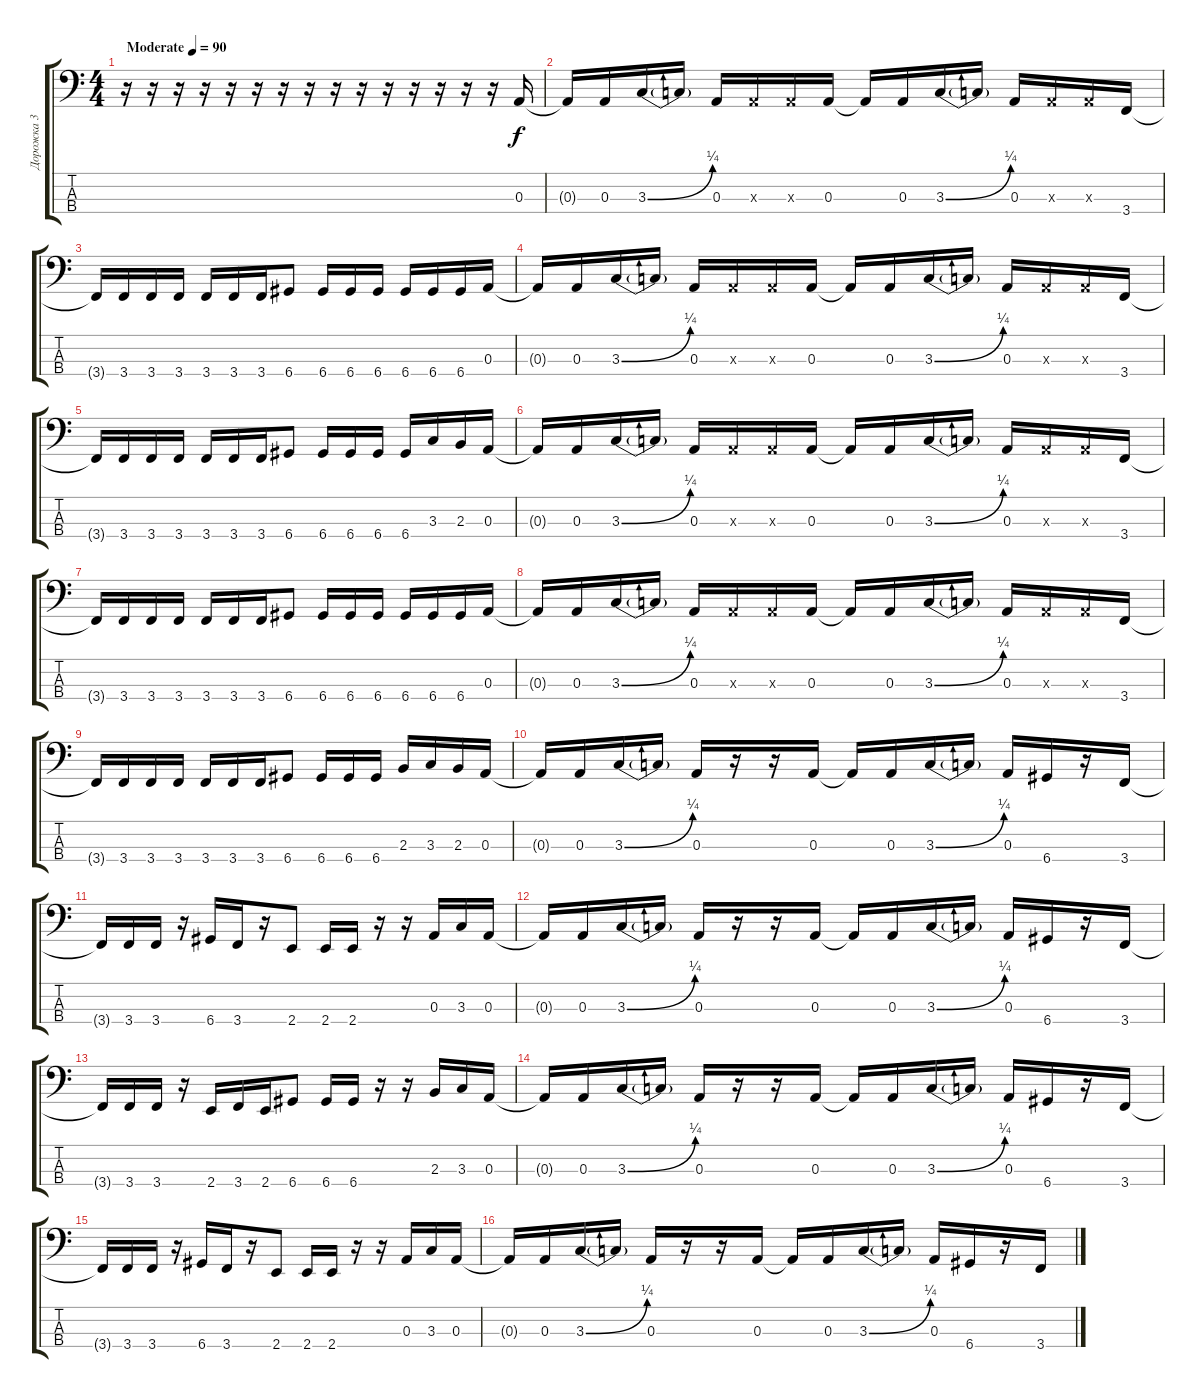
\track ("Дорожка 3" "Дорожка 3") {instrument electricbassfinger}
\staff {score tabs}
\tuning (G2 D2 A1 D1) {hide}
\ts (4 4)
\tempo (90 "Moderate")
\clef f4
\ks c
r.16{dy f instrument electricbassfinger} r.16 r.16 r.16 r.16 r.16 r.16 r.16 r.16 r.16 r.16 r.16 r.16 r.16 r.16 0.3.16 |
0.3{t}.16 0.3.16 3.3{be (bend 0 0 60 1)}.16 3.3{t}.16 0.3.16 0.3{x}.16 0.3{x}.16 0.3.16 0.3{t}.16 0.3.16 3.3{be (bend 0 0 60 1)}.16 3.3{t}.16 0.3.16 0.3{x}.16 0.3{x}.16 3.4.16 |
3.4{t}.16 3.4.16 3.4.16 3.4.16 3.4.16 3.4.16 3.4.16 6.4.8 6.4.16 6.4.16 6.4.16 6.4.16 6.4.16 6.4.16 0.3.16 |
0.3{t}.16 0.3.16 3.3{be (bend 0 0 60 1)}.16 3.3{t}.16 0.3.16 0.3{x}.16 0.3{x}.16 0.3.16 0.3{t}.16 0.3.16 3.3{be (bend 0 0 60 1)}.16 3.3{t}.16 0.3.16 0.3{x}.16 0.3{x}.16 3.4.16 |
3.4{t}.16 3.4.16 3.4.16 3.4.16 3.4.16 3.4.16 3.4.16 6.4.8 6.4.16 6.4.16 6.4.16 6.4.16 3.3.16 2.3.16 0.3.16 |
0.3{t}.16 0.3.16 3.3{be (bend 0 0 60 1)}.16 3.3{t}.16 0.3.16 0.3{x}.16 0.3{x}.16 0.3.16 0.3{t}.16 0.3.16 3.3{be (bend 0 0 60 1)}.16 3.3{t}.16 0.3.16 0.3{x}.16 0.3{x}.16 3.4.16 |
3.4{t}.16 3.4.16 3.4.16 3.4.16 3.4.16 3.4.16 3.4.16 6.4.8 6.4.16 6.4.16 6.4.16 6.4.16 6.4.16 6.4.16 0.3.16 |
0.3{t}.16 0.3.16 3.3{be (bend 0 0 60 1)}.16 3.3{t}.16 0.3.16 0.3{x}.16 0.3{x}.16 0.3.16 0.3{t}.16 0.3.16 3.3{be (bend 0 0 60 1)}.16 3.3{t}.16 0.3.16 0.3{x}.16 0.3{x}.16 3.4.16 |
3.4{t}.16 3.4.16 3.4.16 3.4.16 3.4.16 3.4.16 3.4.16 6.4.8 6.4.16 6.4.16 6.4.16 2.3.16 3.3.16 2.3.16 0.3.16 |
0.3{t}.16 0.3.16 3.3{be (bend 0 0 60 1)}.16 3.3{t}.16 0.3.16 r.16 r.16 0.3.16 0.3{t}.16 0.3.16 3.3{be (bend 0 0 60 1)}.16 3.3{t}.16 0.3.16 6.4.16 r.16 3.4.16 |
3.4{t}.16 3.4.16 3.4.16 r.16 6.4.16 3.4.16 r.16 2.4.8 2.4.16 2.4.16 r.16 r.16 0.3.16 3.3.16 0.3.16 |
0.3{t}.16 0.3.16 3.3{be (bend 0 0 60 1)}.16 3.3{t}.16 0.3.16 r.16 r.16 0.3.16 0.3{t}.16 0.3.16 3.3{be (bend 0 0 60 1)}.16 3.3{t}.16 0.3.16 6.4.16 r.16 3.4.16 |
3.4{t}.16 3.4.16 3.4.16 r.16 2.4.16 3.4.16 2.4.16 6.4.8 6.4.16 6.4.16 r.16 r.16 2.3.16 3.3.16 0.3.16 |
0.3{t}.16 0.3.16 3.3{be (bend 0 0 60 1)}.16 3.3{t}.16 0.3.16 r.16 r.16 0.3.16 0.3{t}.16 0.3.16 3.3{be (bend 0 0 60 1)}.16 3.3{t}.16 0.3.16 6.4.16 r.16 3.4.16 |
3.4{t}.16 3.4.16 3.4.16 r.16 6.4.16 3.4.16 r.16 2.4.8 2.4.16 2.4.16 r.16 r.16 0.3.16 3.3.16 0.3.16 |
0.3{t}.16 0.3.16 3.3{be (bend 0 0 60 1)}.16 3.3{t}.16 0.3.16 r.16 r.16 0.3.16 0.3{t}.16 0.3.16 3.3{be (bend 0 0 60 1)}.16 3.3{t}.16 0.3.16 6.4.16 r.16 3.4.16
